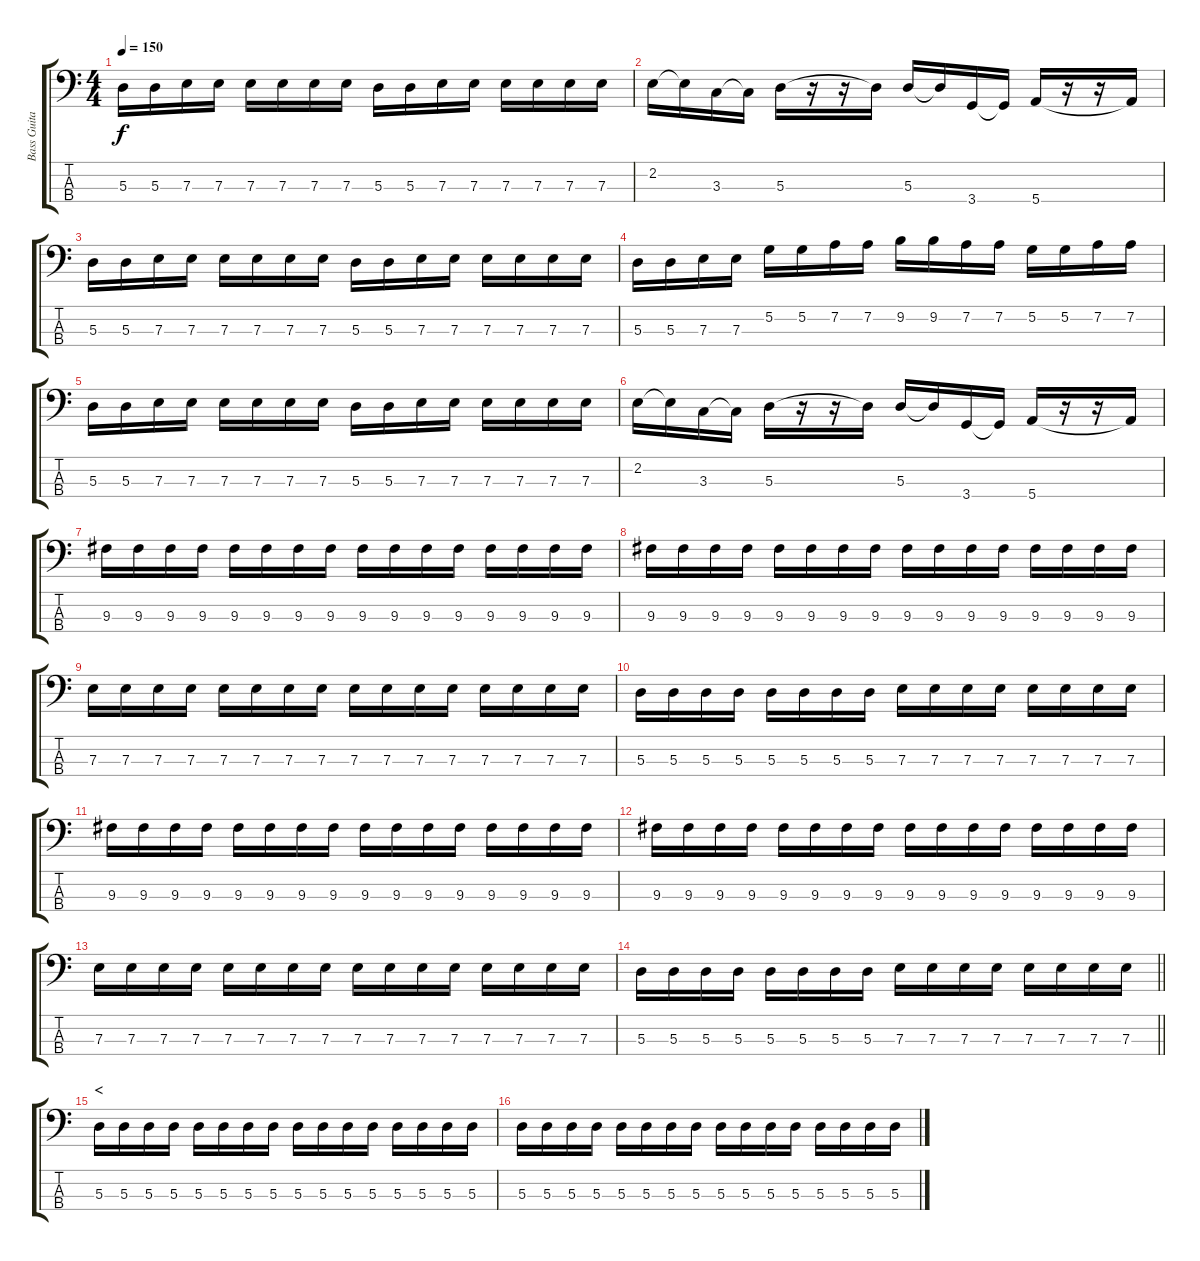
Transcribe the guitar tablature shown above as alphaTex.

\track ("Bass Guitar" "Bass Guita") {instrument electricbassfinger}
\staff {score tabs}
\tuning (G2 D2 A1 E1) {hide}
\ts (4 4)
\tempo 150
\clef f4
\ks c
5.3.16{dy f} 5.3.16 7.3.16 7.3.16 7.3.16 7.3.16 7.3.16 7.3.16 5.3.16 5.3.16 7.3.16 7.3.16 7.3.16 7.3.16 7.3.16 7.3.16 |
2.2.16 2.2{t}.16 3.3.16 3.3{t}.16 5.3.16 r.16 r.16 5.3{t}.16 5.3.16 5.3{t}.16 3.4.16 3.4{t}.16 5.4.16 r.16 r.16 5.4{t}.16 |
5.3.16 5.3.16 7.3.16 7.3.16 7.3.16 7.3.16 7.3.16 7.3.16 5.3.16 5.3.16 7.3.16 7.3.16 7.3.16 7.3.16 7.3.16 7.3.16 |
5.3.16 5.3.16 7.3.16 7.3.16 5.2.16 5.2.16 7.2.16 7.2.16 9.2.16 9.2.16 7.2.16 7.2.16 5.2.16 5.2.16 7.2.16 7.2.16 |
5.3.16 5.3.16 7.3.16 7.3.16 7.3.16 7.3.16 7.3.16 7.3.16 5.3.16 5.3.16 7.3.16 7.3.16 7.3.16 7.3.16 7.3.16 7.3.16 |
2.2.16 2.2{t}.16 3.3.16 3.3{t}.16 5.3.16 r.16 r.16 5.3{t}.16 5.3.16 5.3{t}.16 3.4.16 3.4{t}.16 5.4.16 r.16 r.16 5.4{t}.16 |
9.3.16 9.3.16 9.3.16 9.3.16 9.3.16 9.3.16 9.3.16 9.3.16 9.3.16 9.3.16 9.3.16 9.3.16 9.3.16 9.3.16 9.3.16 9.3.16 |
9.3.16 9.3.16 9.3.16 9.3.16 9.3.16 9.3.16 9.3.16 9.3.16 9.3.16 9.3.16 9.3.16 9.3.16 9.3.16 9.3.16 9.3.16 9.3.16 |
7.3.16 7.3.16 7.3.16 7.3.16 7.3.16 7.3.16 7.3.16 7.3.16 7.3.16 7.3.16 7.3.16 7.3.16 7.3.16 7.3.16 7.3.16 7.3.16 |
5.3.16 5.3.16 5.3.16 5.3.16 5.3.16 5.3.16 5.3.16 5.3.16 7.3.16 7.3.16 7.3.16 7.3.16 7.3.16 7.3.16 7.3.16 7.3.16 |
9.3.16 9.3.16 9.3.16 9.3.16 9.3.16 9.3.16 9.3.16 9.3.16 9.3.16 9.3.16 9.3.16 9.3.16 9.3.16 9.3.16 9.3.16 9.3.16 |
9.3.16 9.3.16 9.3.16 9.3.16 9.3.16 9.3.16 9.3.16 9.3.16 9.3.16 9.3.16 9.3.16 9.3.16 9.3.16 9.3.16 9.3.16 9.3.16 |
7.3.16 7.3.16 7.3.16 7.3.16 7.3.16 7.3.16 7.3.16 7.3.16 7.3.16 7.3.16 7.3.16 7.3.16 7.3.16 7.3.16 7.3.16 7.3.16 |
\barLineRight lightlight
5.3.16 5.3.16 5.3.16 5.3.16 5.3.16 5.3.16 5.3.16 5.3.16 7.3.16 7.3.16 7.3.16 7.3.16 7.3.16 7.3.16 7.3.16 7.3.16 |
\section ("" "<")
5.3.16 5.3.16 5.3.16 5.3.16 5.3.16 5.3.16 5.3.16 5.3.16 5.3.16 5.3.16 5.3.16 5.3.16 5.3.16 5.3.16 5.3.16 5.3.16 |
5.3.16 5.3.16 5.3.16 5.3.16 5.3.16 5.3.16 5.3.16 5.3.16 5.3.16 5.3.16 5.3.16 5.3.16 5.3.16 5.3.16 5.3.16 5.3.16
